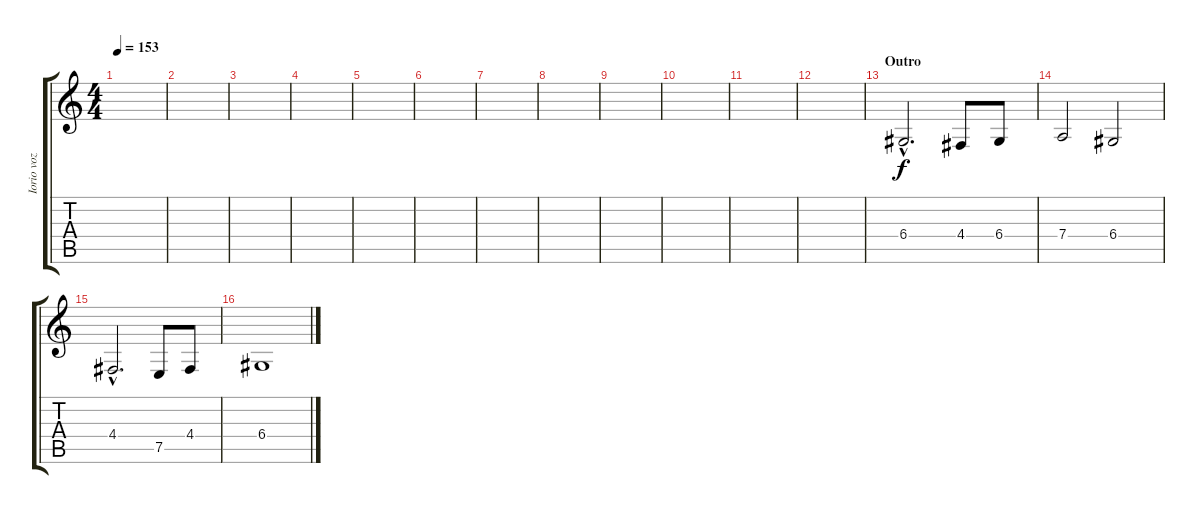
\track ("Iorio voz" "Iorio voz") {instrument lead6voice}
\staff {score tabs}
\tuning (E4 B3 G3 D3 A2 E2) {hide}
\ts (4 4)
\tempo 153
\clef g2
\ks c
|
|
|
|
|
|
|
|
|
|
|
|
\section ("" "Outro")
6.4{hac}.2{d} 4.4.8 6.4.8 |
7.4.2 6.4.2 |
4.4{hac}.2{d} 7.5.8 4.4.8 |
6.4.1
